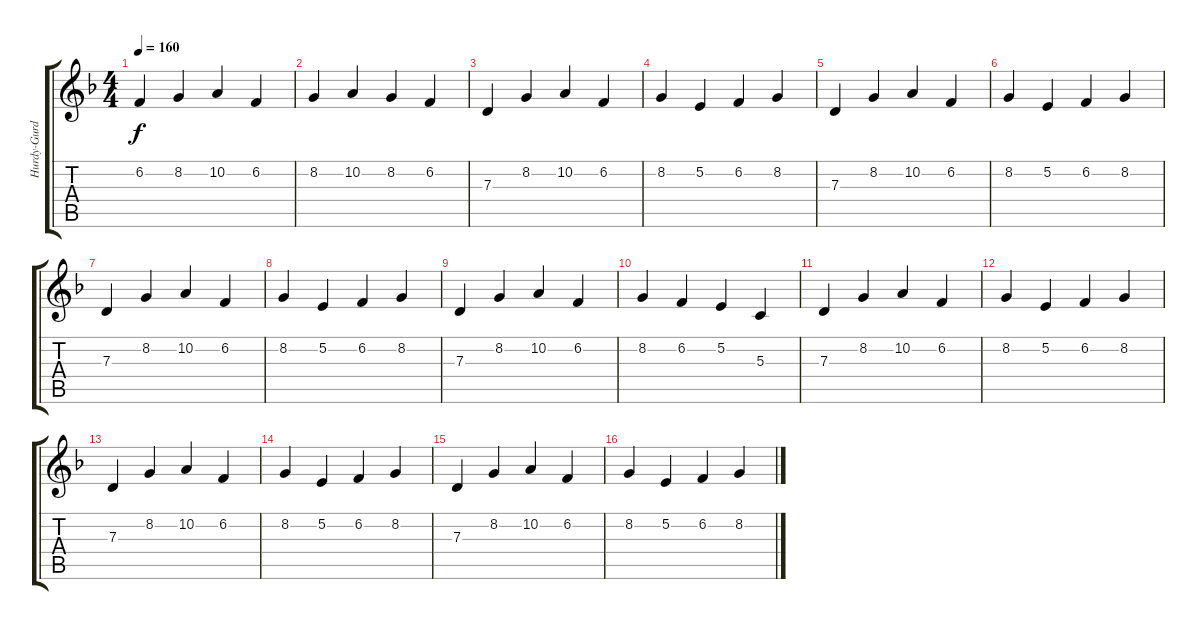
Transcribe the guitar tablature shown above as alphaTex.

\track ("Hurdy-Gurdy/Bagpipe" "Hurdy-Gurd") {instrument bagpipe}
\staff {score tabs}
\tuning (E4 B3 G3 D3 A2 D2) {hide}
\ts (4 4)
\tempo 160
\clef g2
\ks dminor
6.2.4{dy f} 8.2.4 10.2.4 6.2.4 |
8.2.4 10.2.4 8.2.4 6.2.4 |
7.3.4 8.2.4 10.2.4 6.2.4 |
8.2.4 5.2.4 6.2.4 8.2.4 |
7.3.4 8.2.4 10.2.4 6.2.4 |
8.2.4 5.2.4 6.2.4 8.2.4 |
7.3.4 8.2.4 10.2.4 6.2.4 |
8.2.4 5.2.4 6.2.4 8.2.4 |
7.3.4 8.2.4 10.2.4 6.2.4 |
8.2.4 6.2.4 5.2.4 5.3.4 |
7.3.4 8.2.4 10.2.4 6.2.4 |
8.2.4 5.2.4 6.2.4 8.2.4 |
7.3.4 8.2.4 10.2.4 6.2.4 |
8.2.4 5.2.4 6.2.4 8.2.4 |
7.3.4 8.2.4 10.2.4 6.2.4 |
8.2.4 5.2.4 6.2.4 8.2.4
